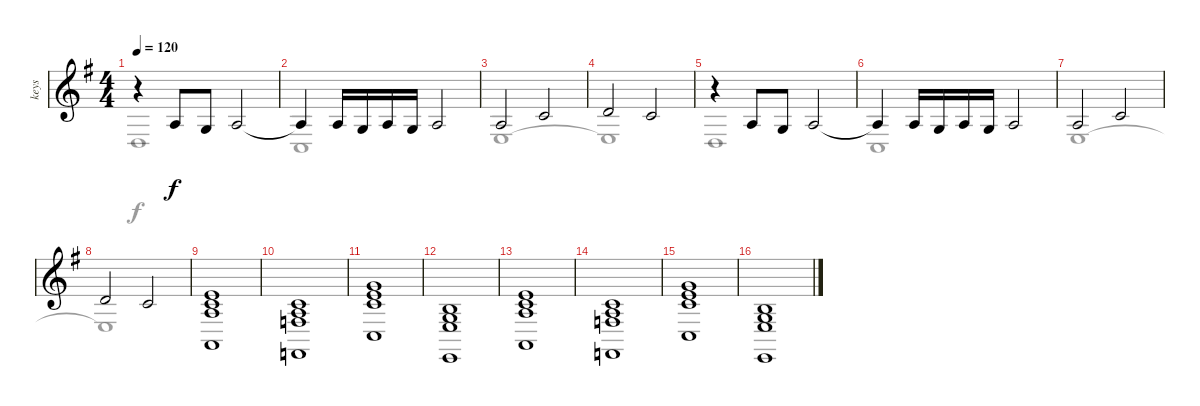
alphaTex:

\track ("keys" "keys") {instrument churchorgan}
\staff {score}
\tuning (D4 A3 F3 C3 G2 D2) {hide}
\voice
\ts (4 4)
\tempo 120
\clef g2
\ks eminor
r.4{dy f} 0.2.8 2.3.8 0.2.2 |
0.2{t}.4 0.2.16 2.3.16 0.2.16 2.3.16 0.2.2 |
0.2.2 3.2.2 |
0.1.2 3.2.2 |
r.4 0.2.8 2.3.8 0.2.2 |
0.2{t}.4 0.2.16 2.3.16 0.2.16 2.3.16 0.2.2 |
0.2.2 3.2.2 |
0.1.2 3.2.2 |
(7.2 7.3 9.4 7.6).1 |
(3.2 4.3 5.4 3.6).1 |
(10.2 11.3 12.4 10.6).1 |
(2.2 2.3 4.4 2.6).1 |
(7.2 7.3 9.4 7.6).1 |
(3.2 4.3 5.4 3.6).1 |
(10.2 11.3 12.4 10.6).1 |
(2.2 2.3 4.4 2.6).1
\voice
\clef g2
\ottava regular
\simile none
\ks eminor
2.4.1{dy f} |
0.4.1 |
4.4.1 |
4.4{t}.1 |
2.4.1 |
0.4.1 |
4.4.1 |
4.4{t}.1 |
|
|
|
|
|
|
|
